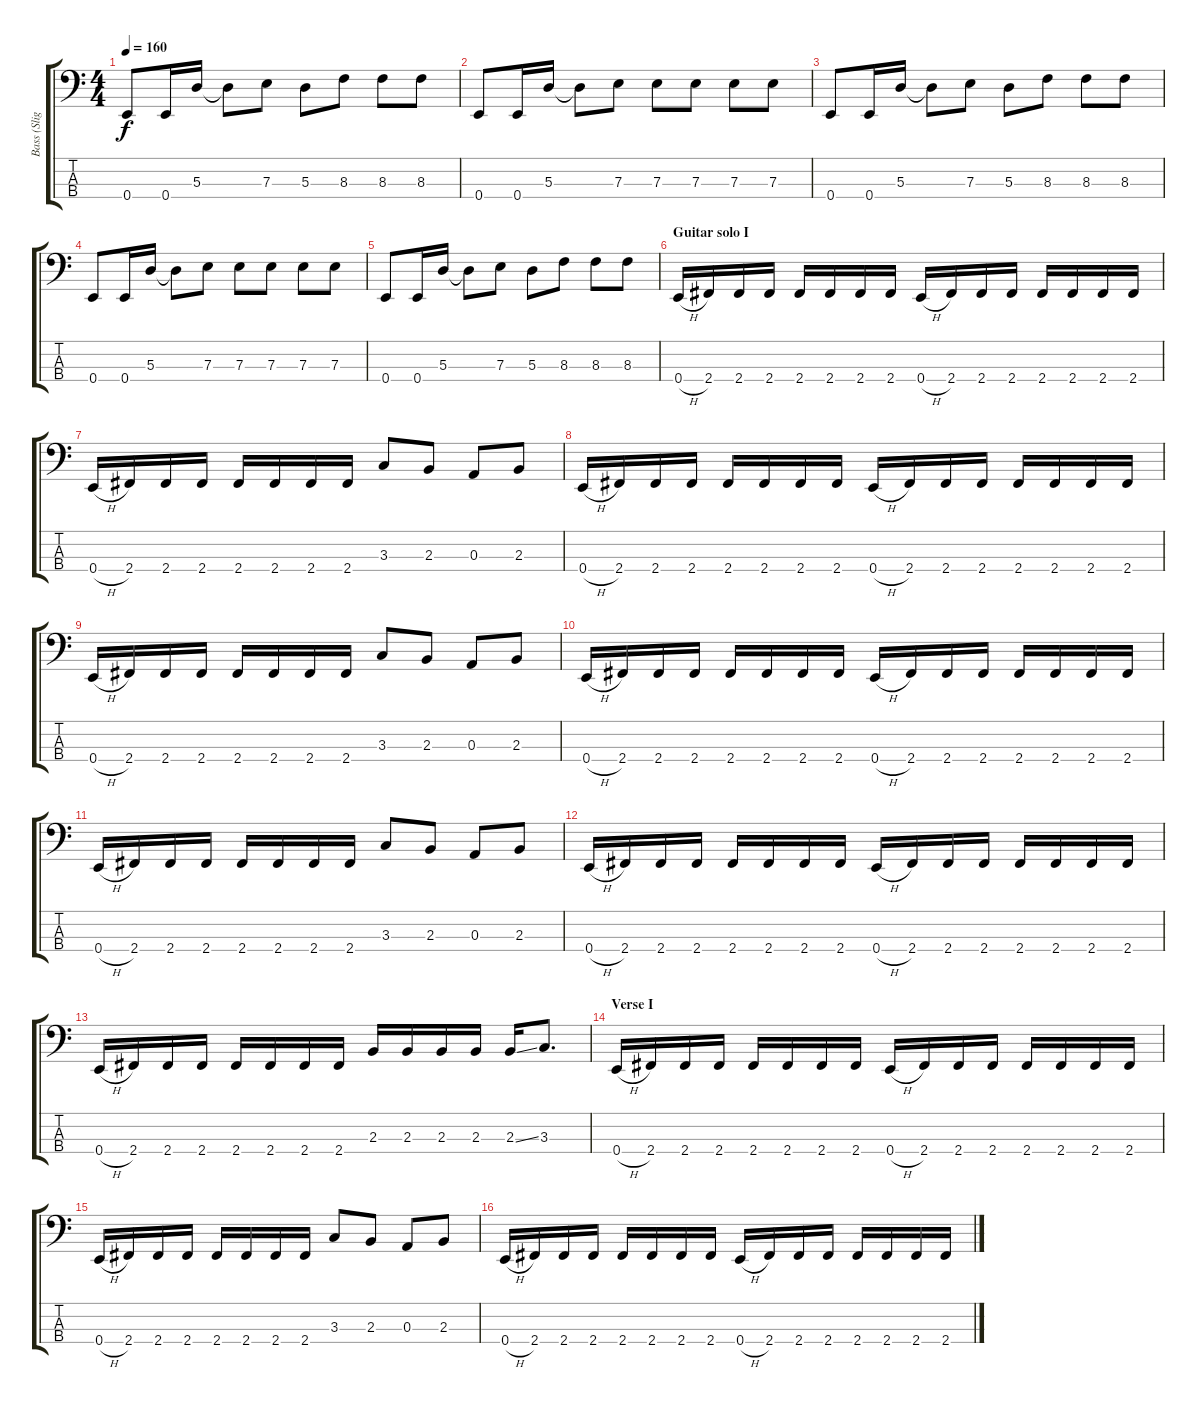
\track ("Bass (Slight distortion)" "Bass (Slig") {instrument electricbassfinger}
\staff {score tabs}
\tuning (G2 D2 A1 E1) {hide}
\ts (4 4)
\tempo 160
\clef f4
\ks c
0.4.8{dy f} 0.4.16 5.3.16 5.3{t}.8 7.3.8 5.3.8 8.3.8 8.3.8 8.3.8 |
0.4.8 0.4.16 5.3.16 5.3{t}.8 7.3.8 7.3.8 7.3.8 7.3.8 7.3.8 |
0.4.8 0.4.16 5.3.16 5.3{t}.8 7.3.8 5.3.8 8.3.8 8.3.8 8.3.8 |
0.4.8 0.4.16 5.3.16 5.3{t}.8 7.3.8 7.3.8 7.3.8 7.3.8 7.3.8 |
0.4.8 0.4.16 5.3.16 5.3{t}.8 7.3.8 5.3.8 8.3.8 8.3.8 8.3.8 |
\section ("" "Guitar solo I")
0.4{h}.16 2.4.16 2.4.16 2.4.16 2.4.16 2.4.16 2.4.16 2.4.16 0.4{h}.16 2.4.16 2.4.16 2.4.16 2.4.16 2.4.16 2.4.16 2.4.16 |
0.4{h}.16 2.4.16 2.4.16 2.4.16 2.4.16 2.4.16 2.4.16 2.4.16 3.3.8 2.3.8 0.3.8 2.3.8 |
0.4{h}.16 2.4.16 2.4.16 2.4.16 2.4.16 2.4.16 2.4.16 2.4.16 0.4{h}.16 2.4.16 2.4.16 2.4.16 2.4.16 2.4.16 2.4.16 2.4.16 |
0.4{h}.16 2.4.16 2.4.16 2.4.16 2.4.16 2.4.16 2.4.16 2.4.16 3.3.8 2.3.8 0.3.8 2.3.8 |
0.4{h}.16 2.4.16 2.4.16 2.4.16 2.4.16 2.4.16 2.4.16 2.4.16 0.4{h}.16 2.4.16 2.4.16 2.4.16 2.4.16 2.4.16 2.4.16 2.4.16 |
0.4{h}.16 2.4.16 2.4.16 2.4.16 2.4.16 2.4.16 2.4.16 2.4.16 3.3.8 2.3.8 0.3.8 2.3.8 |
0.4{h}.16 2.4.16 2.4.16 2.4.16 2.4.16 2.4.16 2.4.16 2.4.16 0.4{h}.16 2.4.16 2.4.16 2.4.16 2.4.16 2.4.16 2.4.16 2.4.16 |
0.4{h}.16 2.4.16 2.4.16 2.4.16 2.4.16 2.4.16 2.4.16 2.4.16 2.3.16 2.3.16 2.3.16 2.3.16 2.3{ss}.16 3.3.8{d} |
\section ("" "Verse I")
0.4{h}.16 2.4.16 2.4.16 2.4.16 2.4.16 2.4.16 2.4.16 2.4.16 0.4{h}.16 2.4.16 2.4.16 2.4.16 2.4.16 2.4.16 2.4.16 2.4.16 |
0.4{h}.16 2.4.16 2.4.16 2.4.16 2.4.16 2.4.16 2.4.16 2.4.16 3.3.8 2.3.8 0.3.8 2.3.8 |
0.4{h}.16 2.4.16 2.4.16 2.4.16 2.4.16 2.4.16 2.4.16 2.4.16 0.4{h}.16 2.4.16 2.4.16 2.4.16 2.4.16 2.4.16 2.4.16 2.4.16
